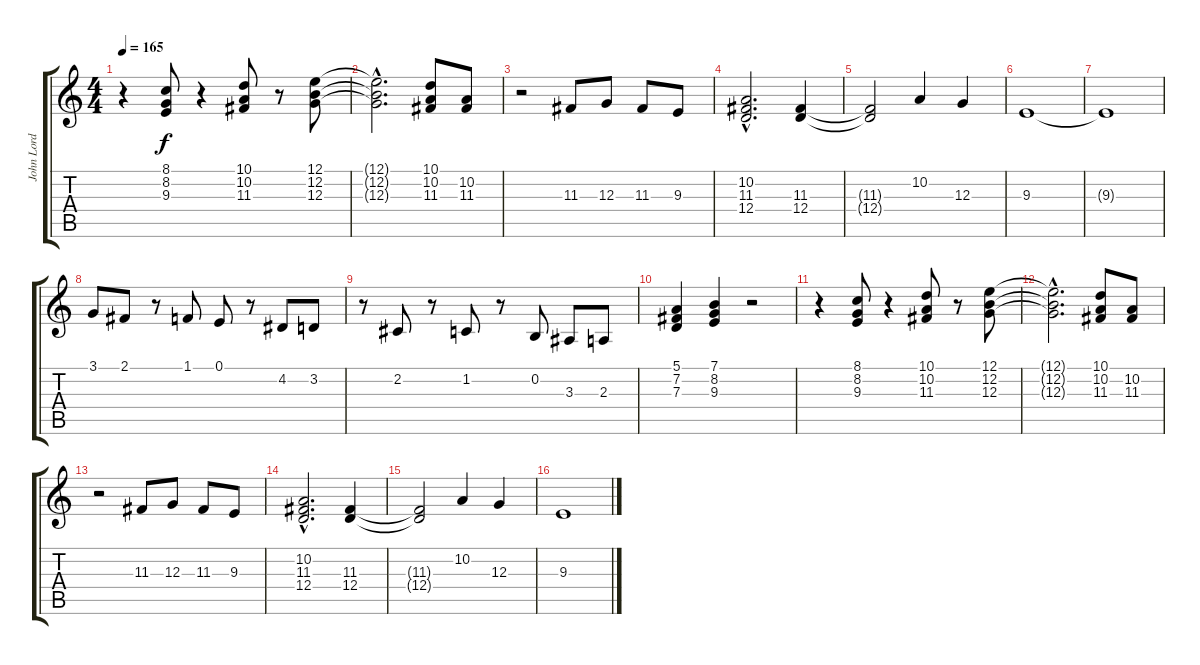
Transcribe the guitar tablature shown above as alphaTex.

\track ("John Lord" "John Lord") {instrument drawbarorgan}
\staff {score tabs}
\tuning (E4 B3 G3 D3 A2 E2) {hide}
\ts (4 4)
\tempo 165
\clef g2
\ks c
r.4{dy f} (8.1 8.2 9.3).8 r.4 (10.1 10.2 11.3).8 r.8 (12.1 12.2 12.3).8 |
(12.1{hac t} 12.2{hac t} 12.3{hac t}).2{d} (10.1 10.2 11.3).8 (10.2 11.3).8 |
r.2 11.3.8 12.3.8 11.3.8 9.3.8 |
(10.2{hac} 11.3{hac} 12.4{hac}).2{d} (11.3 12.4).4 |
(11.3{t} 12.4{t}).2 10.2.4 12.3.4 |
9.3.1 |
9.3{t}.1 |
3.1.8{volume 11} 2.1.8 r.8 1.1.8 0.1.8 r.8 4.2.8 3.2.8 |
r.8 2.2.8 r.8 1.2.8 r.8 0.2.8 3.3.8 2.3.8 |
(5.1 7.2 7.3).4 (7.1 8.2 9.3).4 r.2 |
r.4 (8.1 8.2 9.3).8 r.4 (10.1 10.2 11.3).8 r.8 (12.1 12.2 12.3).8 |
(12.1{hac t} 12.2{hac t} 12.3{hac t}).2{d} (10.1 10.2 11.3).8 (10.2 11.3).8 |
r.2 11.3.8 12.3.8 11.3.8 9.3.8 |
(10.2{hac} 11.3{hac} 12.4{hac}).2{d} (11.3 12.4).4 |
(11.3{t} 12.4{t}).2 10.2.4 12.3.4 |
9.3.1
